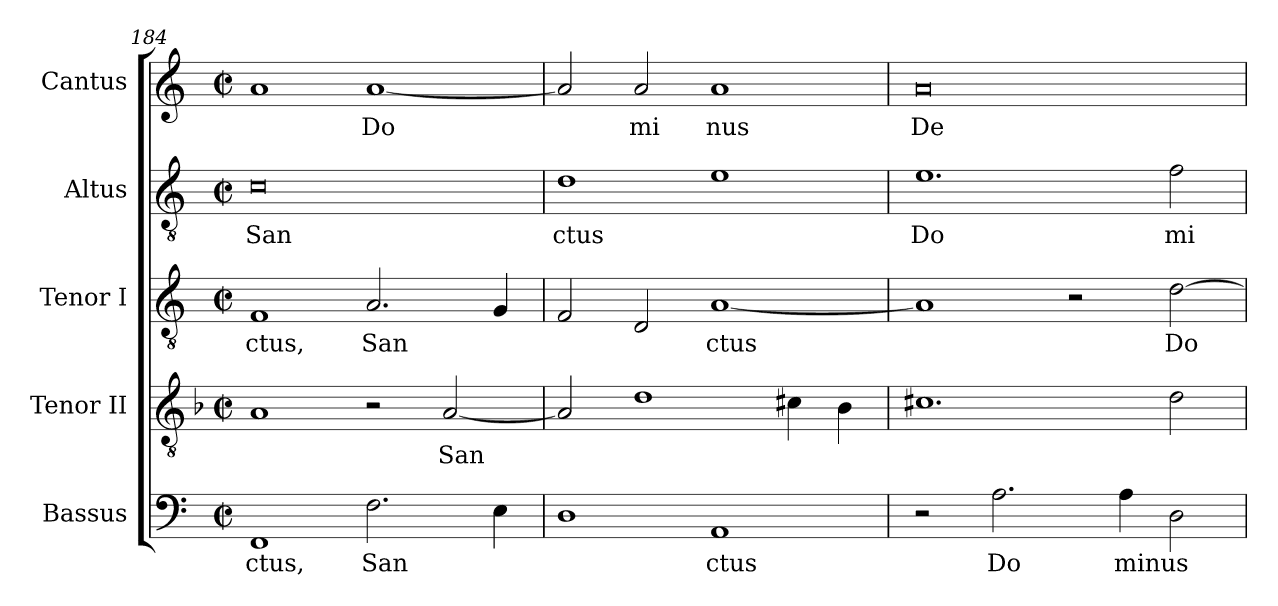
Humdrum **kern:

**kern	**text	**kern	**text	**kern	**text	**kern	**text	**kern	**text
*part5	*part5	*part4	*part4	*part3	*part3	*part2	*part2	*part1	*part1
*staff5	*staff5	*staff4	*staff4	*staff3	*staff3	*staff2	*staff2	*staff1	*staff1
*I"Bassus	*	*I"Tenor II	*	*I"Tenor I	*	*I"Altus	*	*I"Cantus	*
*I'B	*	*I'T II	*	*I'T I	*	*I'A	*	*I'C	*
*clefF4	*	*clefGv2	*	*clefGv2	*	*clefGv2	*	*clefG2	*
*k[]	*	*k[b-]	*	*k[]	*	*k[]	*	*k[]	*
*C:	*	*F:	*	*C:	*	*C:	*	*C:	*
*M2/2	*	*M2/2	*	*M2/2	*	*M2/2	*	*M2/2	*
*met(c|)	*	*met(c|)	*	*met(c|)	*	*met(c|)	*	*met(c|)	*
=184	=184	=184	=184	=184	=184	=184	=184	=184	=184
!	!LO:LY:b:cj	!	!LO:LY:b:cj	!	!LO:LY:b:cj	!	!LO:LY:b:cj	!	!LO:LY:b:cj
1FF	-ctus,	1A	.	1F	-ctus,	0c	San	1a	.
!	!LO:LY:b:cj	!	!	!	!LO:LY:b:cj	!	!	!	!LO:LY:b:cj
2.F\	San	2r	.	2.A/	San	.	.	[<1a	Do
!	!	!	!LO:LY:b:cj	!	!	!	!	!	!
.	.	[<2A/	San	.	.	.	.	.	.
!	!LO:LY:b:cj	!	!	!	!LO:LY:b:cj	!	!	!	!
4E\	.	.	.	4G/	.	.	.	.	.
=185	=185	=185	=185	=185	=185	=185	=185	=185	=185
!	!LO:LY:b:cj	!	!LO:LY:b:cj	!	!LO:LY:b:cj	!	!LO:LY:b:cj	!	!LO:LY:b:cj
1D	.	2A/]	.	2F/	.	1d	ctus	2a/]	.
!	!	!	!LO:LY:b:cj	!	!LO:LY:b:cj	!	!	!	!LO:LY:b:cj
.	.	1d	.	2D/	.	.	.	2a/	mi
!	!LO:LY:b:cj	!	!	!	!LO:LY:b:cj	!	!LO:LY:b:cj	!	!LO:LY:b:cj
1AA	ctus	.	.	[<1A	ctus	1e	.	1a	nus
!	!	!	!LO:LY:b:cj	!	!	!	!	!	!
.	.	4c#X\	.	.	.	.	.	.	.
!	!	!	!LO:LY:b:cj	!	!	!	!	!	!
.	.	4B-\	.	.	.	.	.	.	.
=186	=186	=186	=186	=186	=186	=186	=186	=186	=186
!	!	!	!LO:LY:b:cj	!	!LO:LY:b:cj	!	!LO:LY:b:cj	!	!LO:LY:b:cj
2r	.	1.c#X	.	1A]	.	1.e	Do	0a	De
!	!LO:LY:b:cj	!	!	!	!	!	!	!	!
2.A\	Do	.	.	.	.	.	.	.	.
.	.	.	.	2r	.	.	.	.	.
!	!LO:LY:b:cj	!	!	!	!	!	!	!	!
4A\	minus	.	.	.	.	.	.	.	.
!	!LO:LY:b:cj	!	!LO:LY:b:cj	!	!LO:LY:b:cj	!	!LO:LY:b:cj	!	!
2D\	.	2d\	.	[>2d\	Do	2f\	mi	.	.
=	=	=	=	=	=	=	=	=	=
*-	*-	*-	*-	*-	*-	*-	*-	*-	*-
